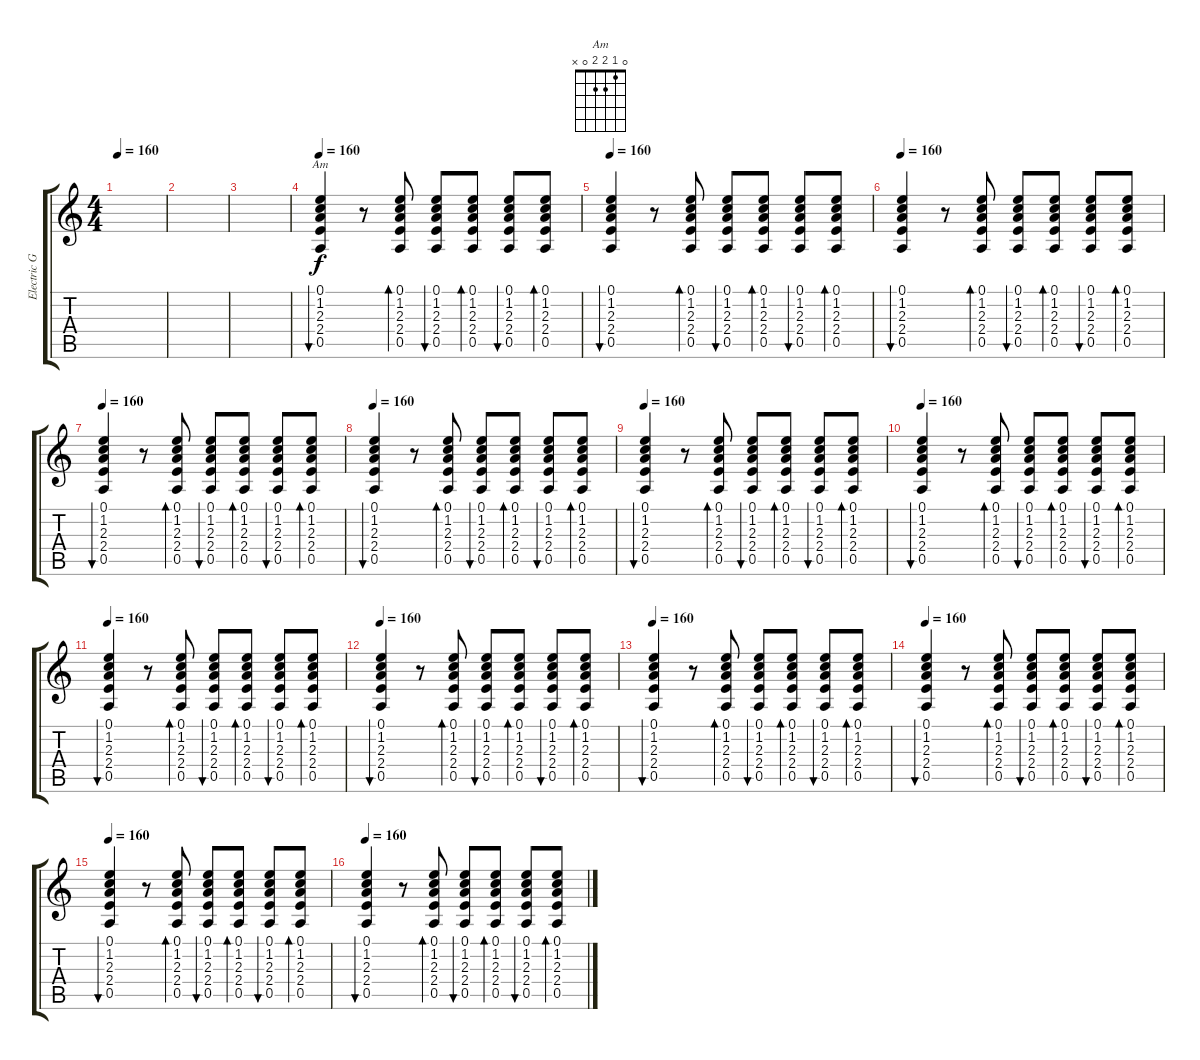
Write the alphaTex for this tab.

\track ("Electric Guitar" "Electric G") {instrument acousticguitarnylon}
\staff {score tabs}
\tuning (E4 B3 G3 D3 A2 E2) {hide}
\chord ("Am" 0 1 2 2 0 x)
\ts (4 4)
\tempo 160
\tempo 125
\tempo 160
\clef g2
\ks c
|
|
|
\tempo 160
(0.1 1.2 2.3 2.4 0.5).4{bu 60 ch "Am"} r.8 (0.1 1.2 2.3 2.4 0.5).8{bd 60} (0.1 1.2 2.3 2.4 0.5).8{bu 60} (0.1 1.2 2.3 2.4 0.5).8{bd 60} (0.1 1.2 2.3 2.4 0.5).8{bu 60} (0.1 1.2 2.3 2.4 0.5).8{bd 60} |
\tempo 160
(0.1 1.2 2.3 2.4 0.5).4{bu 60} r.8 (0.1 1.2 2.3 2.4 0.5).8{bd 60} (0.1 1.2 2.3 2.4 0.5).8{bu 60} (0.1 1.2 2.3 2.4 0.5).8{bd 60} (0.1 1.2 2.3 2.4 0.5).8{bu 60} (0.1 1.2 2.3 2.4 0.5).8{bd 60} |
\tempo 160
(0.1 1.2 2.3 2.4 0.5).4{bu 60} r.8 (0.1 1.2 2.3 2.4 0.5).8{bd 60} (0.1 1.2 2.3 2.4 0.5).8{bu 60} (0.1 1.2 2.3 2.4 0.5).8{bd 60} (0.1 1.2 2.3 2.4 0.5).8{bu 60} (0.1 1.2 2.3 2.4 0.5).8{bd 60} |
\tempo 160
(0.1 1.2 2.3 2.4 0.5).4{bu 60} r.8 (0.1 1.2 2.3 2.4 0.5).8{bd 60} (0.1 1.2 2.3 2.4 0.5).8{bu 60} (0.1 1.2 2.3 2.4 0.5).8{bd 60} (0.1 1.2 2.3 2.4 0.5).8{bu 60} (0.1 1.2 2.3 2.4 0.5).8{bd 60} |
\tempo 160
(0.1 1.2 2.3 2.4 0.5).4{bu 60} r.8 (0.1 1.2 2.3 2.4 0.5).8{bd 60} (0.1 1.2 2.3 2.4 0.5).8{bu 60} (0.1 1.2 2.3 2.4 0.5).8{bd 60} (0.1 1.2 2.3 2.4 0.5).8{bu 60} (0.1 1.2 2.3 2.4 0.5).8{bd 60} |
\tempo 160
(0.1 1.2 2.3 2.4 0.5).4{bu 60} r.8 (0.1 1.2 2.3 2.4 0.5).8{bd 60} (0.1 1.2 2.3 2.4 0.5).8{bu 60} (0.1 1.2 2.3 2.4 0.5).8{bd 60} (0.1 1.2 2.3 2.4 0.5).8{bu 60} (0.1 1.2 2.3 2.4 0.5).8{bd 60} |
\tempo 160
(0.1 1.2 2.3 2.4 0.5).4{bu 60} r.8 (0.1 1.2 2.3 2.4 0.5).8{bd 60} (0.1 1.2 2.3 2.4 0.5).8{bu 60} (0.1 1.2 2.3 2.4 0.5).8{bd 60} (0.1 1.2 2.3 2.4 0.5).8{bu 60} (0.1 1.2 2.3 2.4 0.5).8{bd 60} |
\tempo 160
(0.1 1.2 2.3 2.4 0.5).4{bu 60} r.8 (0.1 1.2 2.3 2.4 0.5).8{bd 60} (0.1 1.2 2.3 2.4 0.5).8{bu 60} (0.1 1.2 2.3 2.4 0.5).8{bd 60} (0.1 1.2 2.3 2.4 0.5).8{bu 60} (0.1 1.2 2.3 2.4 0.5).8{bd 60} |
\tempo 160
(0.1 1.2 2.3 2.4 0.5).4{bu 60} r.8 (0.1 1.2 2.3 2.4 0.5).8{bd 60} (0.1 1.2 2.3 2.4 0.5).8{bu 60} (0.1 1.2 2.3 2.4 0.5).8{bd 60} (0.1 1.2 2.3 2.4 0.5).8{bu 60} (0.1 1.2 2.3 2.4 0.5).8{bd 60} |
\tempo 160
(0.1 1.2 2.3 2.4 0.5).4{bu 60} r.8 (0.1 1.2 2.3 2.4 0.5).8{bd 60} (0.1 1.2 2.3 2.4 0.5).8{bu 60} (0.1 1.2 2.3 2.4 0.5).8{bd 60} (0.1 1.2 2.3 2.4 0.5).8{bu 60} (0.1 1.2 2.3 2.4 0.5).8{bd 60} |
\tempo 160
(0.1 1.2 2.3 2.4 0.5).4{bu 60} r.8 (0.1 1.2 2.3 2.4 0.5).8{bd 60} (0.1 1.2 2.3 2.4 0.5).8{bu 60} (0.1 1.2 2.3 2.4 0.5).8{bd 60} (0.1 1.2 2.3 2.4 0.5).8{bu 60} (0.1 1.2 2.3 2.4 0.5).8{bd 60} |
\tempo 160
(0.1 1.2 2.3 2.4 0.5).4{bu 60} r.8 (0.1 1.2 2.3 2.4 0.5).8{bd 60} (0.1 1.2 2.3 2.4 0.5).8{bu 60} (0.1 1.2 2.3 2.4 0.5).8{bd 60} (0.1 1.2 2.3 2.4 0.5).8{bu 60} (0.1 1.2 2.3 2.4 0.5).8{bd 60} |
\tempo 160
(0.1 1.2 2.3 2.4 0.5).4{bu 60} r.8 (0.1 1.2 2.3 2.4 0.5).8{bd 60} (0.1 1.2 2.3 2.4 0.5).8{bu 60} (0.1 1.2 2.3 2.4 0.5).8{bd 60} (0.1 1.2 2.3 2.4 0.5).8{bu 60} (0.1 1.2 2.3 2.4 0.5).8{bd 60}
